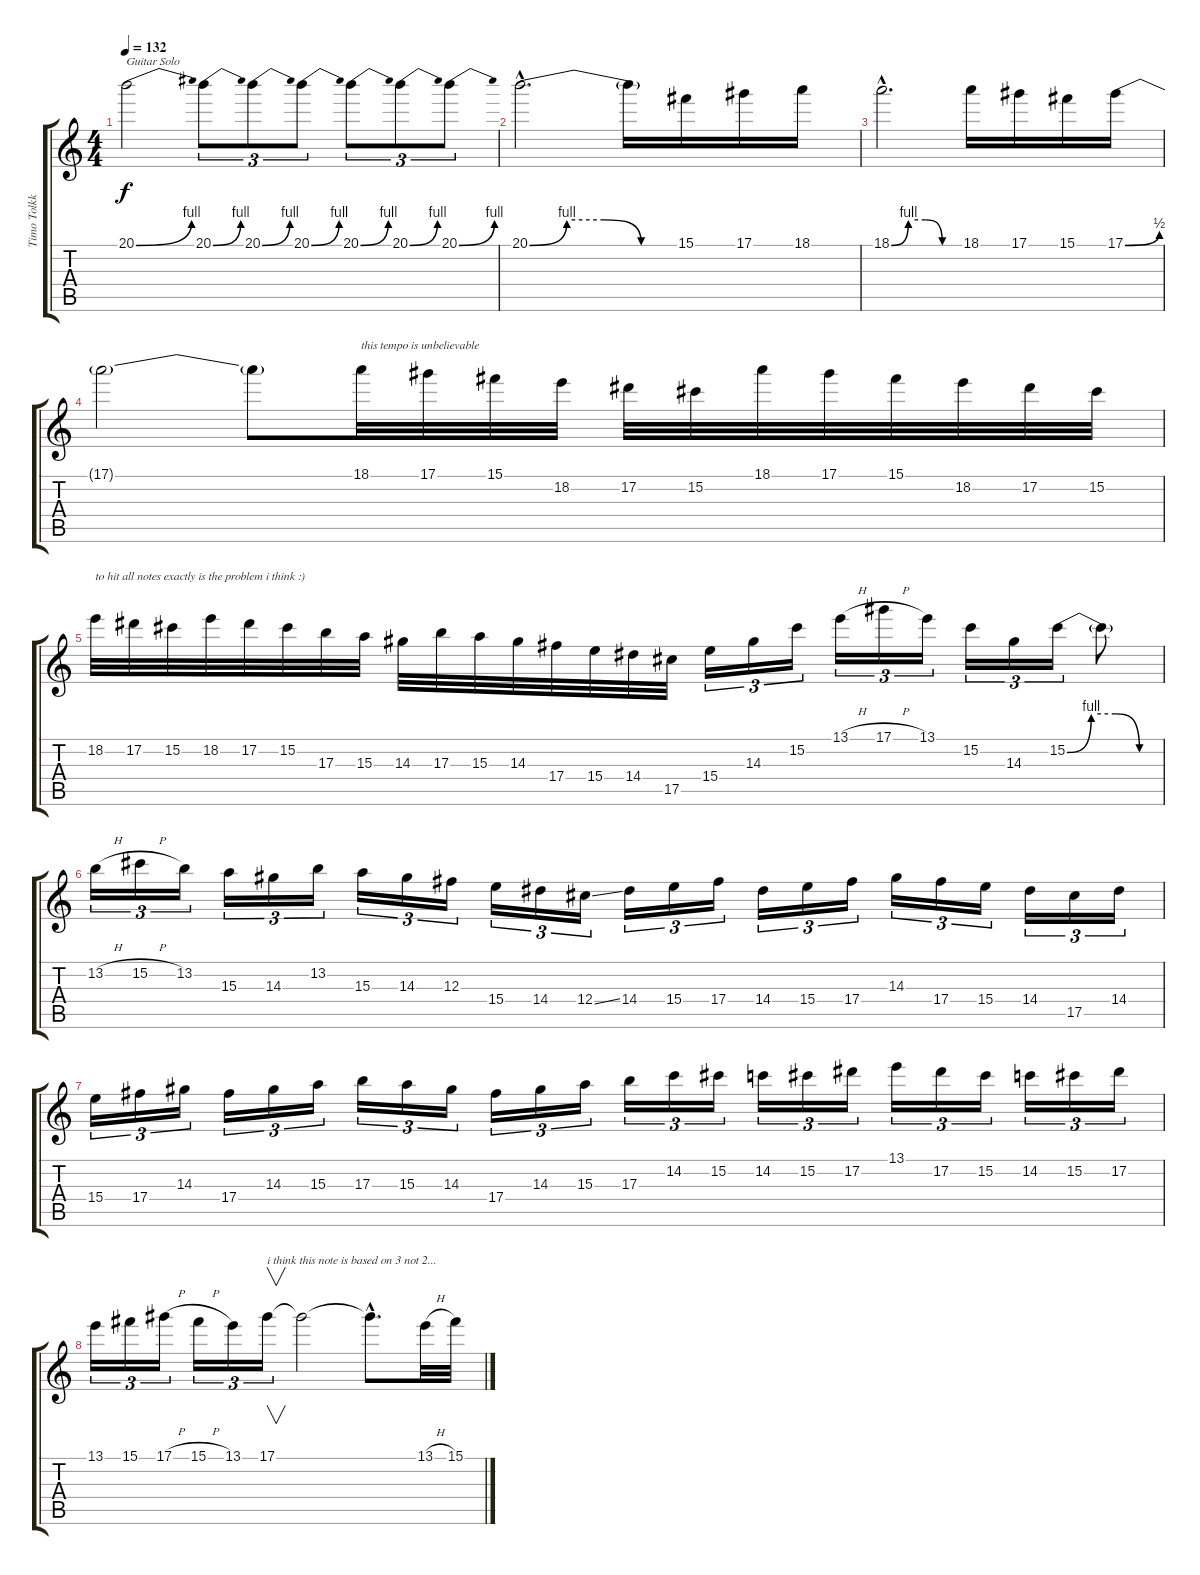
\track ("Timo Tolkki (Lead,Rhythm Guitar)" "Timo Tolkk") {instrument distortionguitar}
\staff {score tabs}
\tuning (Eb4 Bb3 Gb3 Db3 Ab2 Eb2) {hide}
\ts (4 4)
\tempo 132
\clef g2
\ks c
20.1{be (bend 0 0 60 4)}.2{txt "Guitar Solo" dy f instrument distortionguitar} 20.1{be (bend 0 0 60 4)}.8{tu (3 2)} 20.1{be (bend 0 0 60 4)}.8{tu (3 2)} 20.1{be (bend 0 0 60 4)}.8{tu (3 2)} 20.1{be (bend 0 0 60 4)}.8{tu (3 2)} 20.1{be (bend 0 0 60 4)}.8{tu (3 2)} 20.1{be (bend 0 0 60 4)}.8{tu (3 2)} |
20.1{be (custom 0 0 15 4 30 4 45 0 60 0) hac}.2{d} 20.1{t}.16 15.1.16 17.1.16 18.1.16 |
18.1{be (custom 0 0 15 4 30 4 45 0 60 0) hac}.2{d} 18.1.16 17.1.16 15.1.16 17.1{be (bend 0 0 60 2)}.16 |
17.1{t}.2 17.1{t}.8 18.1.32{txt "this tempo is unbelievable"} 17.1.32 15.1.32 18.2.32 17.2.32 15.2.32 18.1.32 17.1.32 15.1.32 18.2.32 17.2.32 15.2.32 |
18.2.32{txt "to hit all notes exactly is the problem i think :)"} 17.2.32 15.2.32 18.2.32 17.2.32 15.2.32 17.3.32 15.3.32 14.3.32 17.3.32 15.3.32 14.3.32 17.4.32 15.4.32 14.4.32 17.5.32 15.4.16{tu (3 2)} 14.3.16{tu (3 2)} 15.2.16{tu (3 2)} 13.1{h}.16{tu (3 2)} 17.1{h}.16{tu (3 2)} 13.1.16{tu (3 2)} 15.2.16{tu (3 2)} 14.3.16{tu (3 2)} 15.2{be (custom 0 0 15 4 30 4 45 0 60 0)}.16{tu (3 2)} 15.2{t}.8 |
13.2{h}.16{tu (3 2)} 15.2{h}.16{tu (3 2)} 13.2.16{tu (3 2)} 15.3.16{tu (3 2)} 14.3.16{tu (3 2)} 13.2.16{tu (3 2)} 15.3.16{tu (3 2)} 14.3.16{tu (3 2)} 12.3.16{tu (3 2)} 15.4.16{tu (3 2)} 14.4.16{tu (3 2)} 12.4{ss}.16{tu (3 2)} 14.4.16{tu (3 2)} 15.4.16{tu (3 2)} 17.4.16{tu (3 2)} 14.4.16{tu (3 2)} 15.4.16{tu (3 2)} 17.4.16{tu (3 2)} 14.3.16{tu (3 2)} 17.4.16{tu (3 2)} 15.4.16{tu (3 2)} 14.4.16{tu (3 2)} 17.5.16{tu (3 2)} 14.4.16{tu (3 2)} |
15.4.16{tu (3 2)} 17.4.16{tu (3 2)} 14.3.16{tu (3 2)} 17.4.16{tu (3 2)} 14.3.16{tu (3 2)} 15.3.16{tu (3 2)} 17.3.16{tu (3 2)} 15.3.16{tu (3 2)} 14.3.16{tu (3 2)} 17.4.16{tu (3 2)} 14.3.16{tu (3 2)} 15.3.16{tu (3 2)} 17.3.16{tu (3 2)} 14.2.16{tu (3 2)} 15.2.16{tu (3 2)} 14.2.16{tu (3 2)} 15.2.16{tu (3 2)} 17.2.16{tu (3 2)} 13.1.16{tu (3 2)} 17.2.16{tu (3 2)} 15.2.16{tu (3 2)} 14.2.16{tu (3 2)} 15.2.16{tu (3 2)} 17.2.16{tu (3 2)} |
13.1.16{tu (3 2)} 15.1.16{tu (3 2)} 17.1{h}.16{tu (3 2)} 15.1{h}.16{tu (3 2)} 13.1.16{tu (3 2)} 17.1.16{v tu (3 2) txt "i think this note is based on 3 not 2..."} 17.1{t}.2 17.1{hac t}.8{d} 13.1{h}.32 15.1{h}.32
